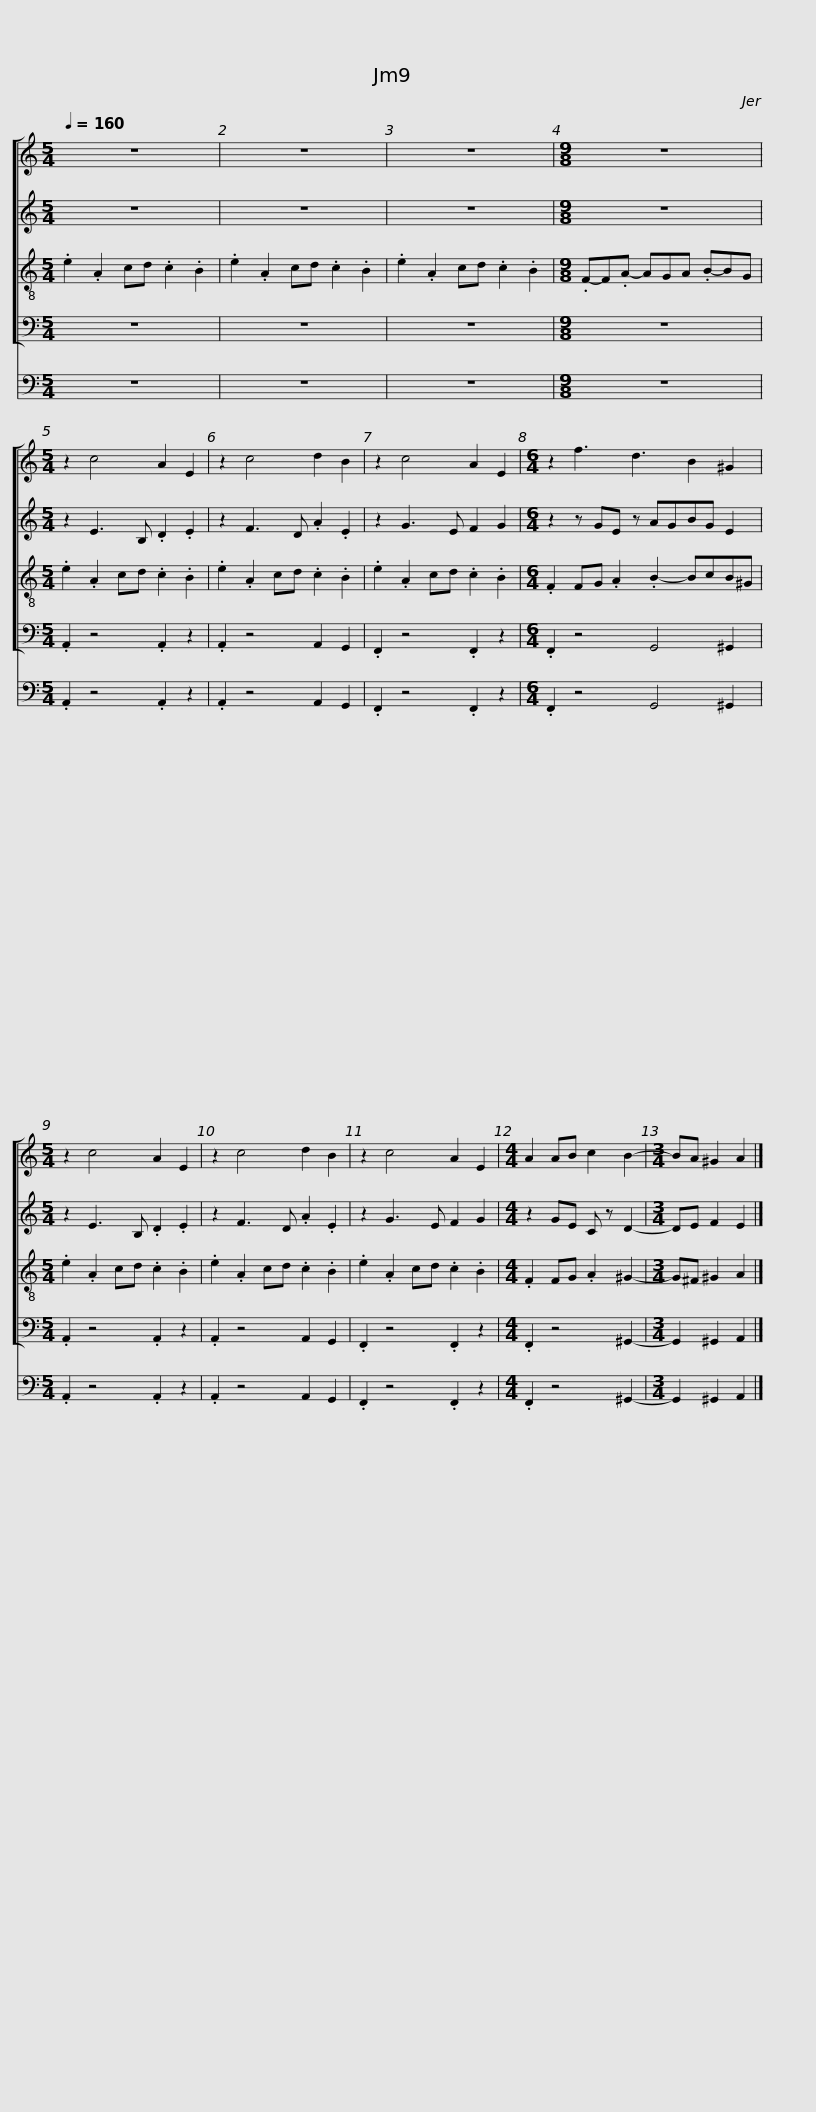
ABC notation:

X:1
%%score [ 1 2 3 4 ] 5
L:1/8
Q:1/4=160
M:5/4
I:linebreak $
K:C
V:1 treble
V:2 treble
V:3 treble-8
V:4 bass
V:5 bass
V:1
 z10 | z10 | z10 |[M:9/8] z9 |$[M:5/4] z2 c4 A2 E2 | %5
 z2 c4 d2 B2 | z2 c4 A2 E2 |[M:6/4] z2 f3 d3 B2 ^G2 |$[M:5/4] z2 c4 A2 E2 | z2 c4 d2 B2 | %10
 z2 c4 A2 E2 |[M:4/4] A2 AB c2 B2- |[M:3/4] BA ^G2 A2 |] %13
V:2
 z10 | z10 | z10 |[M:9/8] z9 |$[M:5/4] z2 E3 B, .D2 .E2 | %5
 z2 F3 D .A2 .E2 | z2 G3 E F2 G2 |[M:6/4] z2 z GE z AGBG E2 |$[M:5/4] z2 E3 B, .D2 .E2 | z2 F3 D .A2 .E2 | %10
 z2 G3 E F2 G2 |[M:4/4] z2 GE C z D2- |[M:3/4] DE F2 E2 |] %13
V:3
 .e2 .A2 cd .c2 .B2 | .e2 .A2 cd .c2 .B2 | .e2 .A2 cd .c2 .B2 |[M:9/8] .F-F.A- AGA .B-BG |$[M:5/4] .e2 .A2 cd .c2 .B2 | %5
 .e2 .A2 cd .c2 .B2 | .e2 .A2 cd .c2 .B2 |[M:6/4] .F2 FG .A2 .B2- BcB^G |$[M:5/4] .e2 .A2 cd .c2 .B2 | .e2 .A2 cd .c2 .B2 | %10
 .e2 .A2 cd .c2 .B2 |[M:4/4] .F2 FG .A2 ^G2- |[M:3/4] G^F ^G2 A2 |] %13
V:4
 z10 | z10 | z10 |[M:9/8] z9 |$[M:5/4] .A,,2 z4 .A,,2 z2 | %5
 .A,,2 z4 A,,2 G,,2 | .F,,2 z4 .F,,2 z2 |[M:6/4] .F,,2 z4 G,,4 ^G,,2 |$[M:5/4] .A,,2 z4 .A,,2 z2 | .A,,2 z4 A,,2 G,,2 | %10
 .F,,2 z4 .F,,2 z2 |[M:4/4] .F,,2 z4 ^G,,2- |[M:3/4] G,,2 ^G,,2 A,,2 |] %13
V:5
 z10 | z10 | z10 |[M:9/8] z9 |$[M:5/4] .A,,2 z4 .A,,2 z2 | %5
 .A,,2 z4 A,,2 G,,2 | .F,,2 z4 .F,,2 z2 |[M:6/4] .F,,2 z4 G,,4 ^G,,2 |$[M:5/4] .A,,2 z4 .A,,2 z2 | .A,,2 z4 A,,2 G,,2 | %10
 .F,,2 z4 .F,,2 z2 |[M:4/4] .F,,2 z4 ^G,,2- |[M:3/4] G,,2 ^G,,2 A,,2 |] %13
